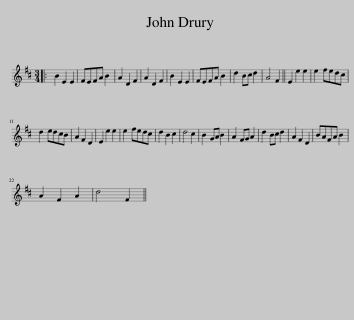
X:1
L:1/8
M:3/4
I:linebreak $
K:D
V:1 treble
V:1
|: B2 E2 E2 | FEFA B2 | A2 D2 F2 | A2 D2 F2 | B2 E2 E2 | %5
 FEFA B2 | d2 Bc d2 | A4 F2 || E2 e2 e2 | e2 fedc |$ %10
 d2 edcB | A2 F2 D2 | E2 e2 e2 | e2 fedc | d2 B2 c2 | %15
 d4 c2 | B2 GA B2 | A2 FG A2 | d2 Bc d2 | A2 F2 D2 | %20
 BAFA B2 |$ A2 F2 A2 | d4 F2 || %23
